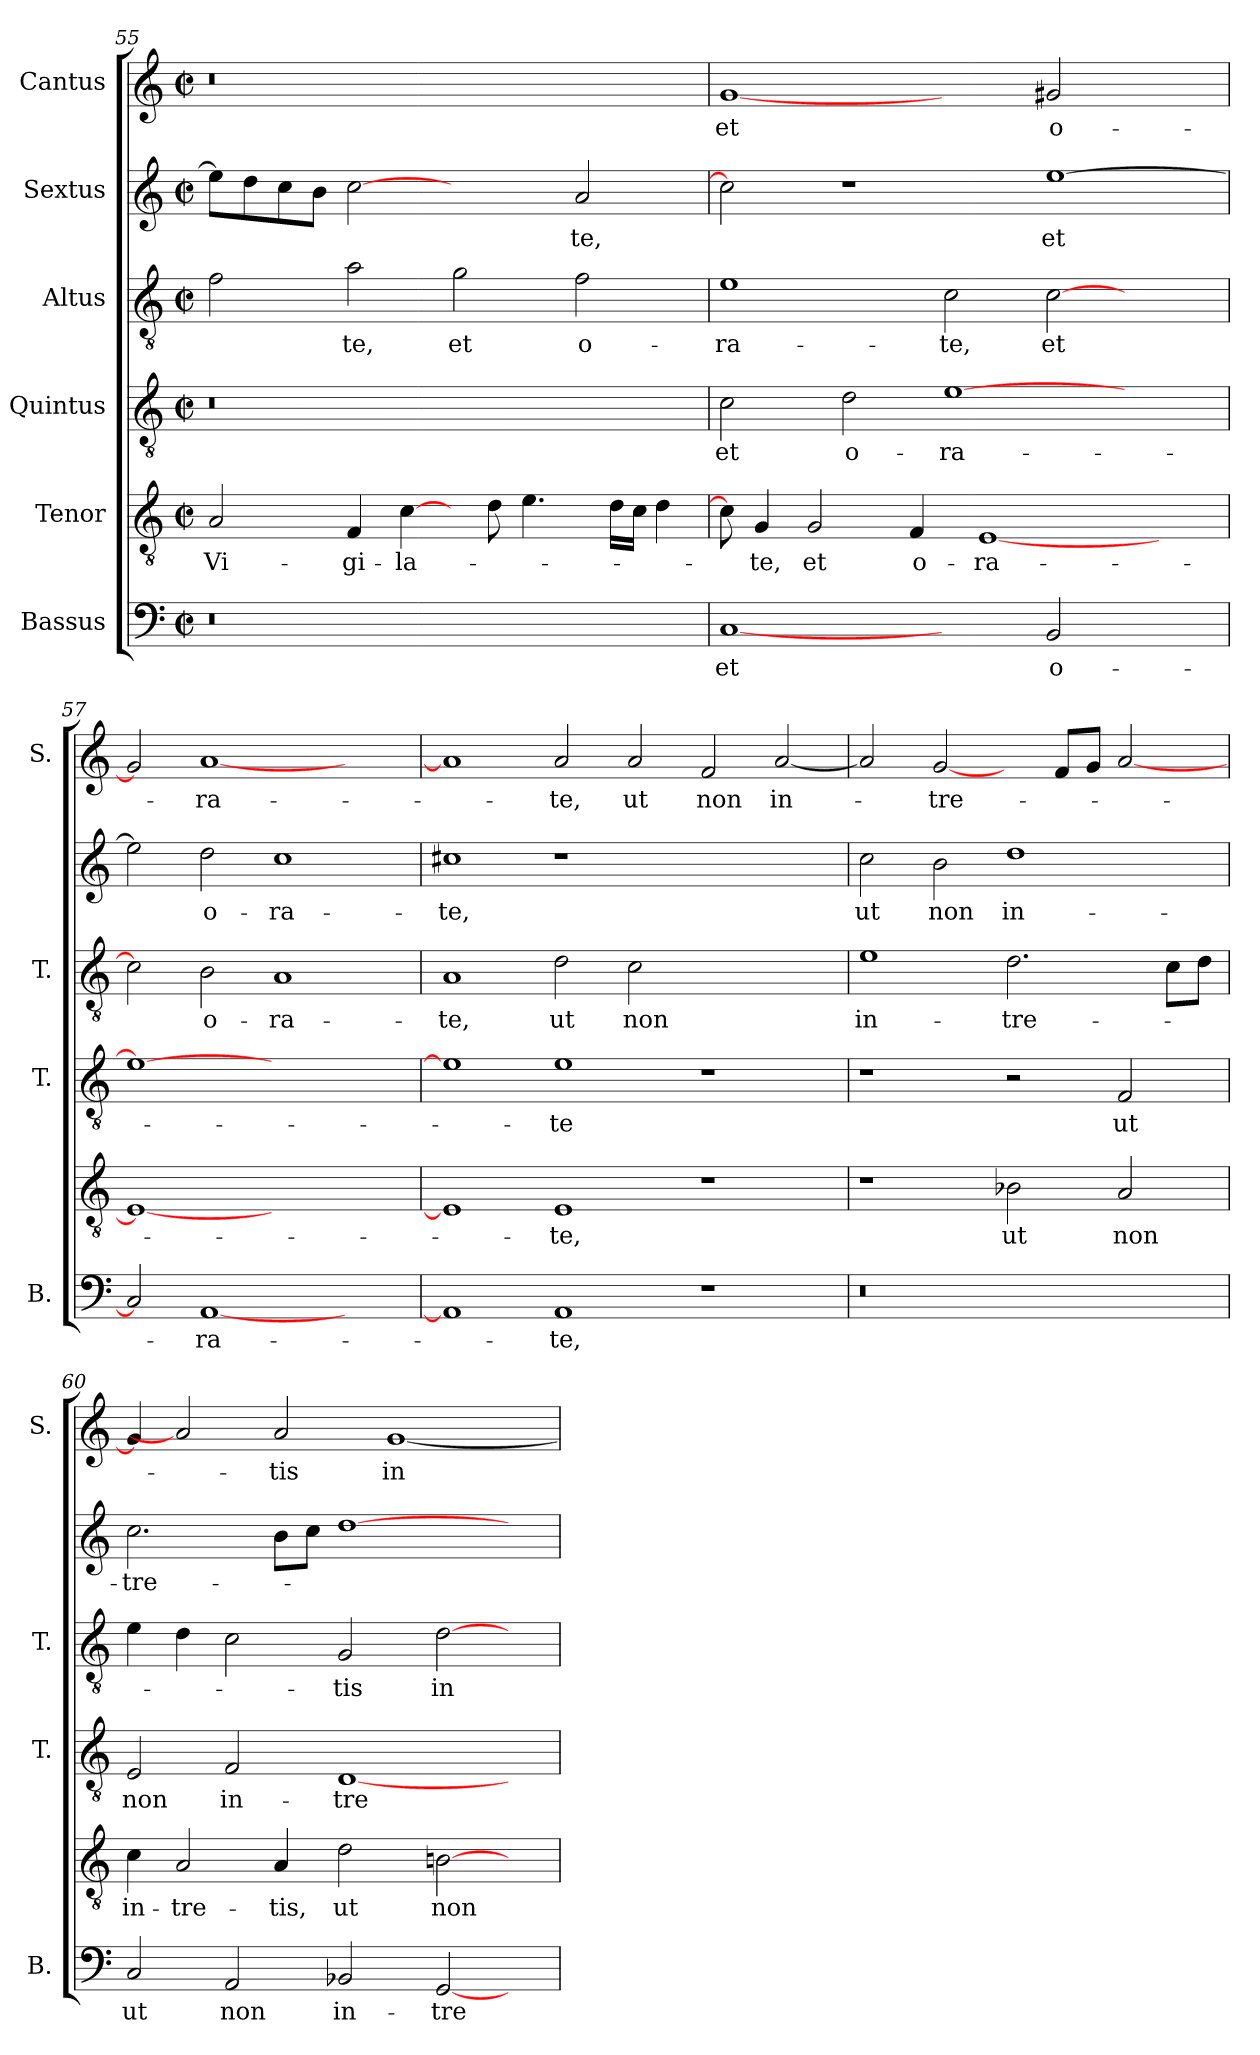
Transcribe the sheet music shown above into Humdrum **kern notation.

**kern	**text	**kern	**text	**kern	**text	**kern	**text	**kern	**text	**kern	**text
*part6	*part6	*part5	*part5	*part4	*part4	*part3	*part3	*part2	*part2	*part1	*part1
*staff6	*staff6	*staff5	*staff5	*staff4	*staff4	*staff3	*staff3	*staff2	*staff2	*staff1	*staff1
*I"Bassus	*	*I"Tenor	*	*I"Quintus	*	*I"Altus	*	*I"Sextus	*	*I"Cantus	*
*I'B.	*	*	*	*I'T.	*	*I'T.	*	*	*	*I'S.	*
*clefF4	*	*clefGv2	*	*clefGv2	*	*clefGv2	*	*clefG2	*	*clefG2	*
*k[]	*	*k[]	*	*k[]	*	*k[]	*	*k[]	*	*k[]	*
*C:	*	*C:	*	*C:	*	*C:	*	*C:	*	*C:	*
*M2/2	*	*M2/2	*	*M2/2	*	*M2/2	*	*M2/2	*	*M2/2	*
*met(c|)	*	*met(c|)	*	*met(c|)	*	*met(c|)	*	*met(c|)	*	*met(c|)	*
=55	=55	=55	=55	=55	=55	=55	=55	=55	=55	=55	=55
!LO:N:vis=0	!	!	!	!LO:N:vis=0	!	!	!	!	!	!LO:N:vis=0	!
1r	.	2A/	Vi-	1r	.	2f\	.	8ee\L]	.	1r	.
.	.	.	.	.	.	.	.	8dd\	.	.	.
.	.	.	.	.	.	.	.	8cc\	.	.	.
.	.	.	.	.	.	.	.	8b\J	.	.	.
.	.	4F/	-gi-	.	.	2a\	-te,	[2cc\	.	.	.
.	.	[4c\	-la-	.	.	.	.	.	.	.	.
1ryy	.	8ryy	.	1ryy	.	2g\	et	2ryy	.	1ryy	.
.	.	8d\	.	.	.	.	.	.	.	.	.
.	.	4.e\	.	.	.	.	.	.	.	.	.
.	.	.	.	.	.	2f\	o-	2a/	-te,	.	.
.	.	16d\LL	.	.	.	.	.	.	.	.	.
.	.	16c\JJ	.	.	.	.	.	.	.	.	.
.	.	4d\	.	.	.	.	.	.	.	.	.
=56	=56	=56	=56	=56	=56	=56	=56	=56	=56	=56	=56
[1C/	et	8c\]	.	2c\	et	1e\	-ra-	2cc\]	.	[1g/	et
.	.	4G/	-te,	.	.	.	.	.	.	.	.
.	.	2G/	et	.	.	.	.	.	.	.	.
.	.	.	.	2d\	o-	.	.	1r	.	.	.
.	.	4F/	o-	.	.	.	.	.	.	.	.
2ryy	.	.	.	[1e\	-ra-	2c\	-te,	.	.	2ryy	.
.	.	[1E/	-ra-	.	.	.	.	.	.	.	.
2BB/	o-	.	.	.	.	[2c\	et	[1ee\	et	2g#X/	o-
2ryy	.	.	.	2ryy	.	2ryy	.	.	.	2ryy	.
.	.	4.ryy	.	.	.	.	.	.	.	.	.
=57	=57	=57	=57	=57	=57	=57	=57	=57	=57	=57	=57
2C/]	.	1E/_	.	1e\_	.	2c\]	.	2ee\]	.	2g/]	.
[1AA/	-ra-	.	.	.	.	2B\	o-	2dd\	o-	[1a/	-ra-
.	.	1ryy	.	1ryy	.	1A/	-ra-	1cc\	-ra-	.	.
2ryy	.	.	.	.	.	.	.	.	.	2ryy	.
=58	=58	=58	=58	=58	=58	=58	=58	=58	=58	=58	=58
1AA/]	.	1E/]	.	1e\]	.	1A/	-te,	1cc#X\	-te,	1a/]	.
1AA/	-te,	1E/	-te,	1e\	-te	2d\	ut	1r	.	2a/	-te,
.	.	.	.	.	.	2c\	non	.	.	2a/	ut
1r	.	1r	.	1r	.	1ryy	.	1ryy	.	2f/	non
.	.	.	.	.	.	.	.	.	.	[2a/	in-
=59	=59	=59	=59	=59	=59	=59	=59	=59	=59	=59	=59
!LO:N:vis=0	!	!	!	!	!	!	!	!	!	!	!
1r	.	1r	.	1r	.	1e\	in-	2cc\	ut	2a/]	.
.	.	.	.	.	.	.	.	2b\	non	[2g/	-tre-
1ryy	.	2B-X\	ut	2r	.	2.d\	-tre-	1dd\	in-	4ryy	.
.	.	.	.	.	.	.	.	.	.	8f/L	.
.	.	.	.	.	.	.	.	.	.	8g/J	.
.	.	2A/	non	2F/	ut	.	.	.	.	[2a/	.
.	.	.	.	.	.	8c\L	.	.	.	.	.
.	.	.	.	.	.	8d\J	.	.	.	.	.
=60	=60	=60	=60	=60	=60	=60	=60	=60	=60	=60	=60
2C/	ut	4c\	in-	2E/	non	4e\	.	2.cc\	-tre-	4g/]	.
.	.	2A/	-tre-	.	.	4d\	.	.	.	2a/]	.
2AA/	non	.	.	2F/	in-	2c\	.	.	.	.	.
.	.	4A/	-tis,	.	.	.	.	8b\L	.	2a/	-tis
.	.	.	.	.	.	.	.	8cc\J	.	.	.
2BB-X/	in-	2d\	ut	[1D/	-tre-	2G/	-tis	[1dd\	.	.	.
.	.	.	.	.	.	.	.	.	.	[1g/	in
[2GG/	-tre-	[2Bn\	non	.	.	[2d\	in	.	.	.	.
4ryy	.	4ryy	.	4ryy	.	4ryy	.	4ryy	.	.	.
=	=	=	=	=	=	=	=	=	=	=	=
*-	*-	*-	*-	*-	*-	*-	*-	*-	*-	*-	*-
